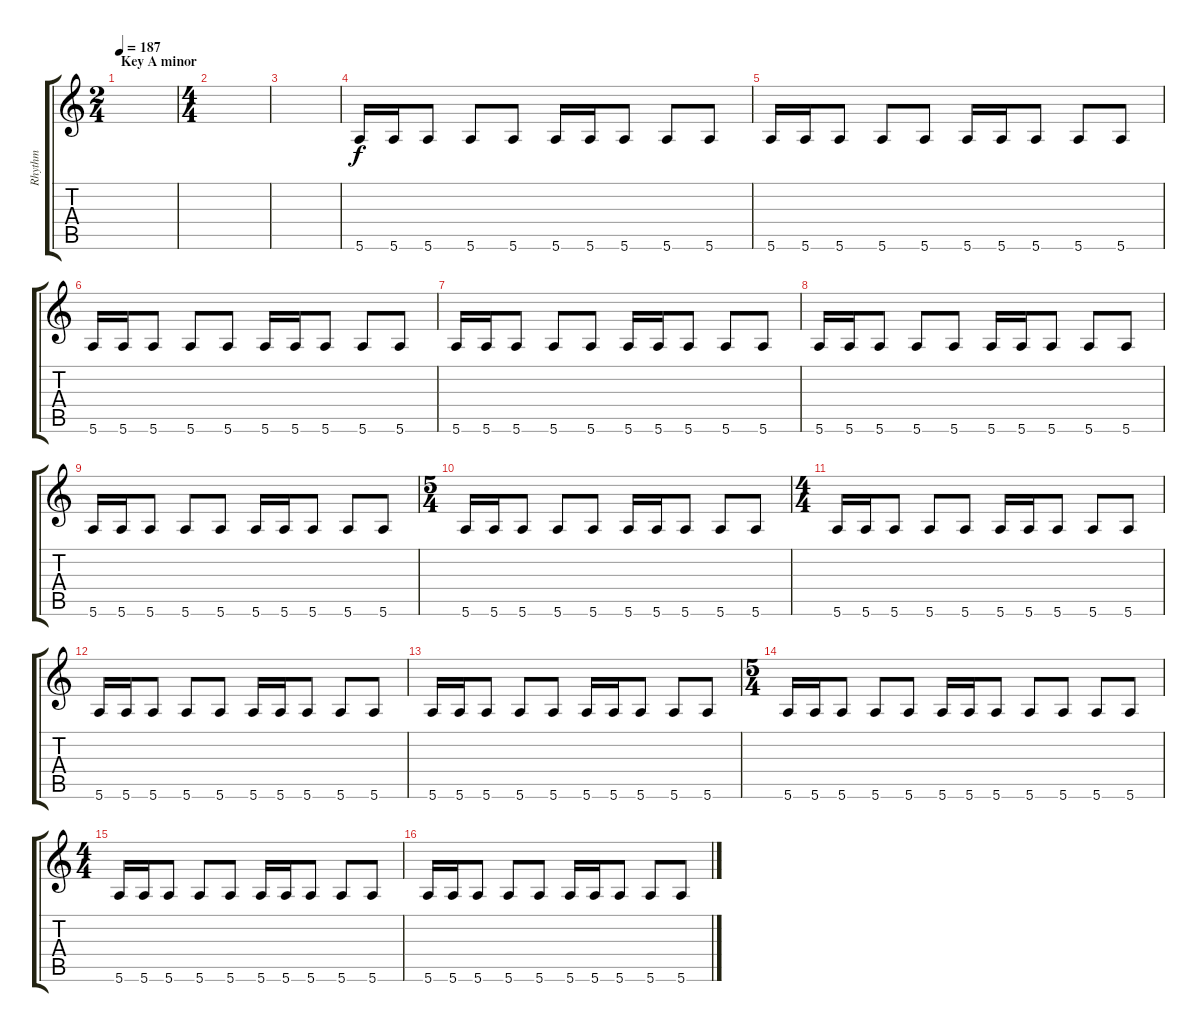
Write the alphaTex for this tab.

\track ("Rhythm" "Rhythm") {instrument overdrivenguitar}
\staff {score tabs}
\tuning (E4 B3 G3 D3 A2 E2) {hide}
\ts (2 4)
\section ("" "Key A minor")
\tempo 187
\clef g2
\ks aminor
|
\ts (4 4)
|
|
5.6.16 5.6.16 5.6.8 5.6.8 5.6.8 5.6.16 5.6.16 5.6.8 5.6.8 5.6.8 |
5.6.16 5.6.16 5.6.8 5.6.8 5.6.8 5.6.16 5.6.16 5.6.8 5.6.8 5.6.8 |
5.6.16 5.6.16 5.6.8 5.6.8 5.6.8 5.6.16 5.6.16 5.6.8 5.6.8 5.6.8 |
5.6.16 5.6.16 5.6.8 5.6.8 5.6.8 5.6.16 5.6.16 5.6.8 5.6.8 5.6.8 |
5.6.16 5.6.16 5.6.8 5.6.8 5.6.8 5.6.16 5.6.16 5.6.8 5.6.8 5.6.8 |
5.6.16 5.6.16 5.6.8 5.6.8 5.6.8 5.6.16 5.6.16 5.6.8 5.6.8 5.6.8 |
\ts (5 4)
5.6.16 5.6.16 5.6.8 5.6.8 5.6.8 5.6.16 5.6.16 5.6.8 5.6.8 5.6.8 |
\ts (4 4)
5.6.16 5.6.16 5.6.8 5.6.8 5.6.8 5.6.16 5.6.16 5.6.8 5.6.8 5.6.8 |
5.6.16 5.6.16 5.6.8 5.6.8 5.6.8 5.6.16 5.6.16 5.6.8 5.6.8 5.6.8 |
5.6.16 5.6.16 5.6.8 5.6.8 5.6.8 5.6.16 5.6.16 5.6.8 5.6.8 5.6.8 |
\ts (5 4)
5.6.16 5.6.16 5.6.8 5.6.8 5.6.8 5.6.16 5.6.16 5.6.8 5.6.8 5.6.8 5.6.8 5.6.8 |
\ts (4 4)
5.6.16 5.6.16 5.6.8 5.6.8 5.6.8 5.6.16 5.6.16 5.6.8 5.6.8 5.6.8 |
5.6.16 5.6.16 5.6.8 5.6.8 5.6.8 5.6.16 5.6.16 5.6.8 5.6.8 5.6.8
